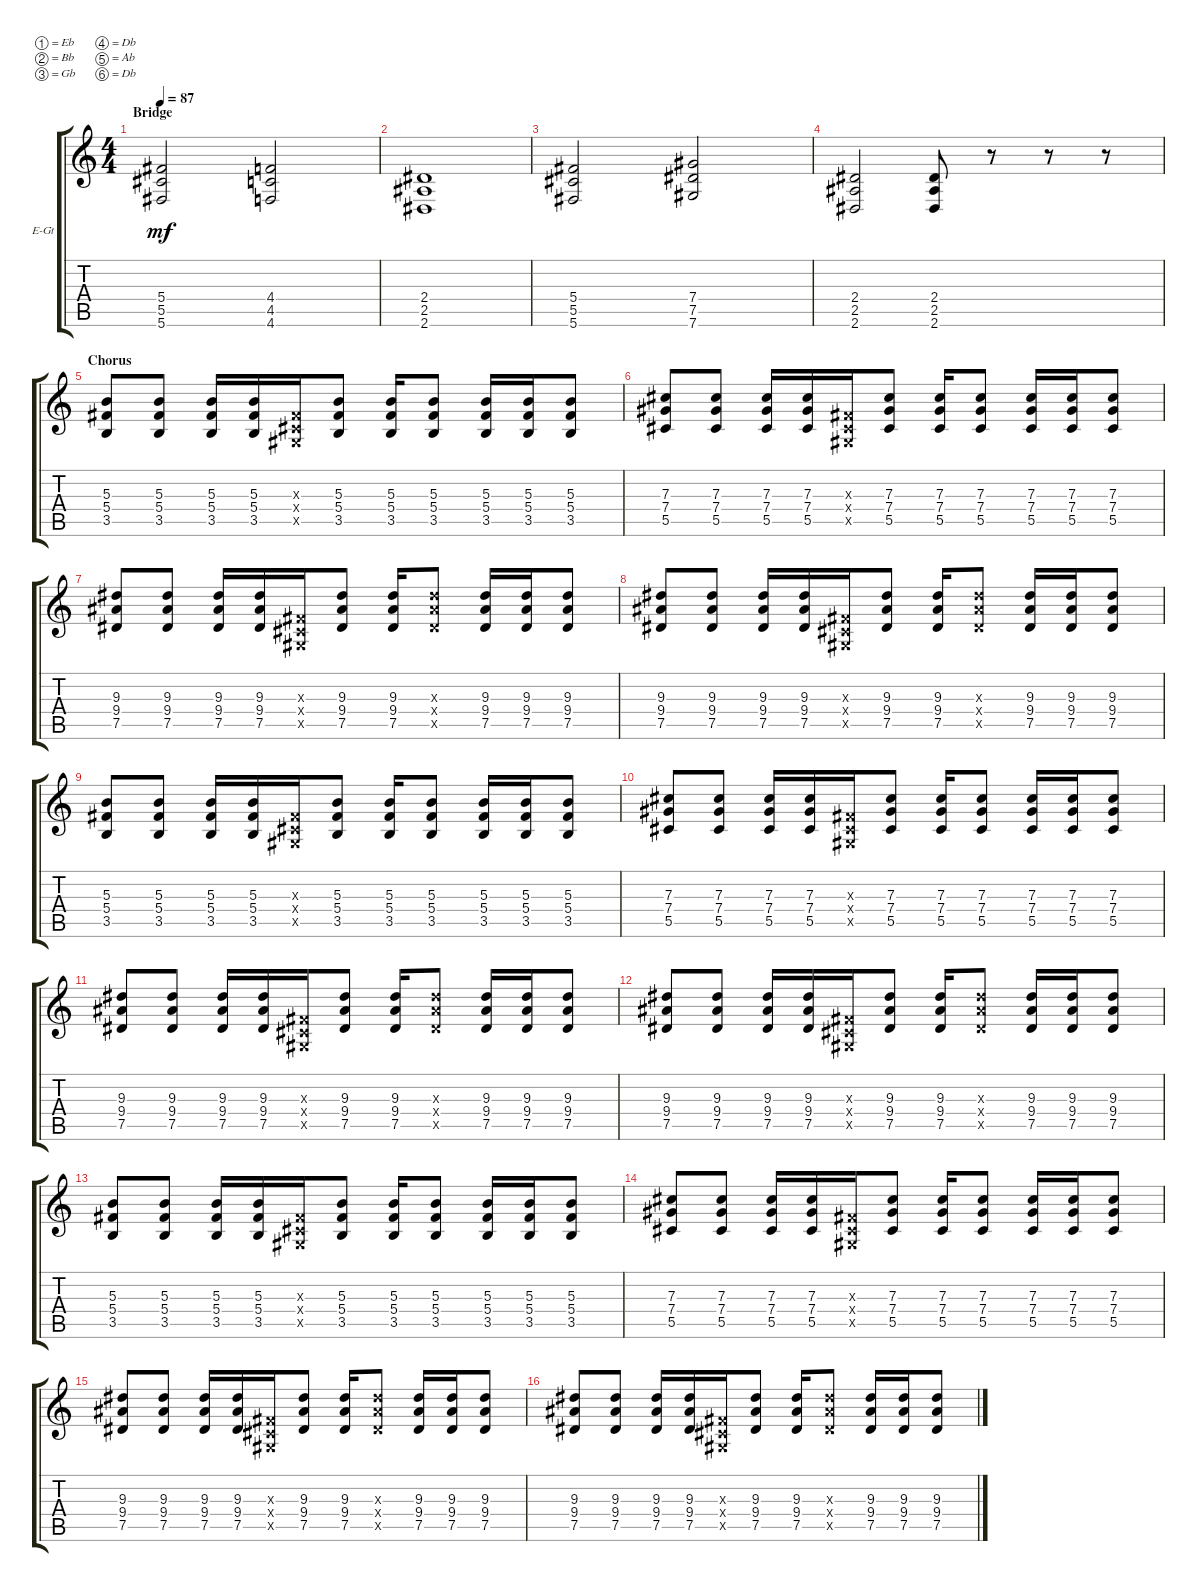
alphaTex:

\defaultSystemsLayout 4
\bracketExtendMode groupsimilarinstruments
\firstSystemTrackNameOrientation horizontal
\otherSystemsTrackNameOrientation horizontal
\track ("Electric Guitar" "E-Gt") {instrument overdrivenguitar}
\staff {score tabs}
\tuning (Eb4 Bb3 Gb3 Db3 Ab2 Db2)
\ts (4 4)
\section ("" "Bridge")
\tempo 87
\clef g2
\ks c
(5.6 5.5 5.4).2{dy mf} (4.4 4.5 4.6).2 |
(2.6 2.5 2.4).1 |
(5.5 5.6 5.4).2 (7.4 7.5 7.6).2 |
(2.6 2.5 2.4).2 (2.5 2.6 2.4).8 r.8 r.8 r.8 |
\section ("" "Chorus")
(5.3 5.4 3.5).8 (3.5 5.3 5.4).8 (5.4 5.3 3.5).16 (3.5 5.3 5.4).16 (0.4{x} 0.3{x} 0.5{x}).16 (5.4 5.3 3.5).8 (3.5 5.4 5.3).16 (5.3 5.4 3.5).8 (5.3 5.4 3.5).16 (5.3 5.4 3.5).16 (3.5 5.4 5.3).8 |
(7.3 7.4 5.5).8 (5.5 7.3 7.4).8 (7.4 7.3 5.5).16 (5.5 7.3 7.4).16 (0.4{x} 0.3{x} 0.5{x}).16 (7.4 7.3 5.5).8 (5.5 7.4 7.3).16 (7.3 7.4 5.5).8 (7.3 7.4 5.5).16 (7.3 7.4 5.5).16 (7.4 7.3 5.5).8 |
(9.3 9.4 7.5).8 (7.5 9.3 9.4).8 (9.4 9.3 7.5).16 (7.5 9.3 9.4).16 (0.4{x} 0.3{x} 0.5{x}).16 (9.4 9.3 7.5).8 (7.5 9.4 9.3).16 (9.3{x} 9.4{x} 7.5{x}).8 (9.3 9.4 7.5).16 (9.3 9.4 7.5).16 (7.5 9.4 9.3).8 |
(9.3 9.4 7.5).8 (7.5 9.3 9.4).8 (9.4 9.3 7.5).16 (7.5 9.3 9.4).16 (0.4{x} 0.3{x} 0.5{x}).16 (9.4 9.3 7.5).8 (7.5 9.4 9.3).16 (9.3{x} 9.4{x} 7.5{x}).8 (9.3 9.4 7.5).16 (9.3 9.4 7.5).16 (7.5 9.4 9.3).8 |
(5.3 5.4 3.5).8 (3.5 5.3 5.4).8 (5.4 5.3 3.5).16 (3.5 5.3 5.4).16 (0.4{x} 0.3{x} 0.5{x}).16 (5.4 5.3 3.5).8 (3.5 5.4 5.3).16 (5.3 5.4 3.5).8 (5.3 5.4 3.5).16 (5.3 5.4 3.5).16 (3.5 5.4 5.3).8 |
(7.3 7.4 5.5).8 (5.5 7.3 7.4).8 (7.4 7.3 5.5).16 (5.5 7.3 7.4).16 (0.4{x} 0.3{x} 0.5{x}).16 (7.4 7.3 5.5).8 (5.5 7.4 7.3).16 (7.3 7.4 5.5).8 (7.3 7.4 5.5).16 (7.3 7.4 5.5).16 (7.4 7.3 5.5).8 |
(9.3 9.4 7.5).8 (7.5 9.3 9.4).8 (9.4 9.3 7.5).16 (7.5 9.3 9.4).16 (0.4{x} 0.3{x} 0.5{x}).16 (9.4 9.3 7.5).8 (7.5 9.4 9.3).16 (9.3{x} 9.4{x} 7.5{x}).8 (9.3 9.4 7.5).16 (9.3 9.4 7.5).16 (7.5 9.4 9.3).8 |
(9.3 9.4 7.5).8 (7.5 9.3 9.4).8 (9.4 9.3 7.5).16 (7.5 9.3 9.4).16 (0.4{x} 0.3{x} 0.5{x}).16 (9.4 9.3 7.5).8 (7.5 9.4 9.3).16 (9.3{x} 9.4{x} 7.5{x}).8 (9.3 9.4 7.5).16 (9.3 9.4 7.5).16 (7.5 9.4 9.3).8 |
(5.3 5.4 3.5).8 (3.5 5.3 5.4).8 (5.4 5.3 3.5).16 (3.5 5.3 5.4).16 (0.4{x} 0.3{x} 0.5{x}).16 (5.4 5.3 3.5).8 (3.5 5.4 5.3).16 (5.3 5.4 3.5).8 (5.3 5.4 3.5).16 (5.3 5.4 3.5).16 (3.5 5.4 5.3).8 |
(7.3 7.4 5.5).8 (5.5 7.3 7.4).8 (7.4 7.3 5.5).16 (5.5 7.3 7.4).16 (0.4{x} 0.3{x} 0.5{x}).16 (7.4 7.3 5.5).8 (5.5 7.4 7.3).16 (7.3 7.4 5.5).8 (7.3 7.4 5.5).16 (7.3 7.4 5.5).16 (7.4 7.3 5.5).8 |
(9.3 9.4 7.5).8 (7.5 9.3 9.4).8 (9.4 9.3 7.5).16 (7.5 9.3 9.4).16 (0.4{x} 0.3{x} 0.5{x}).16 (9.4 9.3 7.5).8 (7.5 9.4 9.3).16 (9.3{x} 9.4{x} 7.5{x}).8 (9.3 9.4 7.5).16 (9.3 9.4 7.5).16 (7.5 9.4 9.3).8 |
(9.3 9.4 7.5).8 (7.5 9.3 9.4).8 (9.4 9.3 7.5).16 (7.5 9.3 9.4).16 (0.4{x} 0.3{x} 0.5{x}).16 (9.4 9.3 7.5).8 (7.5 9.4 9.3).16 (9.3{x} 9.4{x} 7.5{x}).8 (9.3 9.4 7.5).16 (9.3 9.4 7.5).16 (7.5 9.4 9.3).8
